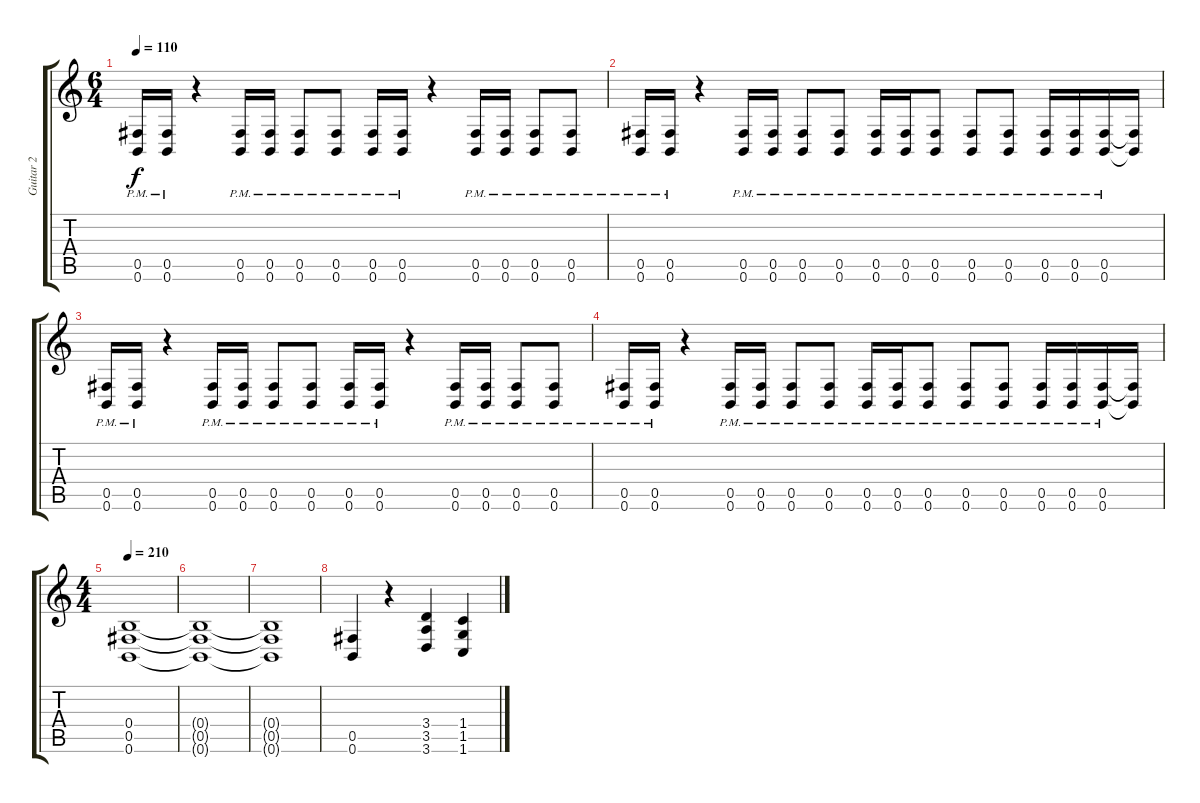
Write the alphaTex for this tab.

\track ("Guitar 2" "Guitar 2") {instrument distortionguitar}
\staff {score tabs}
\tuning (Db4 Ab3 E3 B2 Gb2 B1) {hide}
\ts (6 4)
\tempo 110
\clef g2
\ks c
(0.5{pm} 0.6{pm}).16{dy f} (0.5{pm} 0.6{pm}).16 r.4 (0.5{pm} 0.6{pm}).16 (0.5{pm} 0.6{pm}).16 (0.5{pm} 0.6{pm}).8 (0.5{pm} 0.6{pm}).8 (0.5{pm} 0.6{pm}).16 (0.5{pm} 0.6{pm}).16 r.4 (0.5{pm} 0.6{pm}).16 (0.5{pm} 0.6{pm}).16 (0.5{pm} 0.6{pm}).8 (0.5{pm} 0.6{pm}).8 |
(0.5{pm} 0.6{pm}).16 (0.5{pm} 0.6{pm}).16 r.4 (0.5{pm} 0.6{pm}).16 (0.5{pm} 0.6{pm}).16 (0.5{pm} 0.6{pm}).8 (0.5{pm} 0.6{pm}).8 (0.5{pm} 0.6{pm}).16 (0.5{pm} 0.6{pm}).16 (0.5{pm} 0.6{pm}).8 (0.5{pm} 0.6{pm}).8 (0.5{pm} 0.6{pm}).8 (0.5{pm} 0.6{pm}).16 (0.5{pm} 0.6{pm}).16 (0.5{pm} 0.6{pm}).16 (0.5{t} 0.6{t}).16 |
(0.5{pm} 0.6{pm}).16 (0.5{pm} 0.6{pm}).16 r.4 (0.5{pm} 0.6{pm}).16 (0.5{pm} 0.6{pm}).16 (0.5{pm} 0.6{pm}).8 (0.5{pm} 0.6{pm}).8 (0.5{pm} 0.6{pm}).16 (0.5{pm} 0.6{pm}).16 r.4 (0.5{pm} 0.6{pm}).16 (0.5{pm} 0.6{pm}).16 (0.5{pm} 0.6{pm}).8 (0.5{pm} 0.6{pm}).8 |
(0.5{pm} 0.6{pm}).16 (0.5{pm} 0.6{pm}).16 r.4 (0.5{pm} 0.6{pm}).16 (0.5{pm} 0.6{pm}).16 (0.5{pm} 0.6{pm}).8 (0.5{pm} 0.6{pm}).8 (0.5{pm} 0.6{pm}).16 (0.5{pm} 0.6{pm}).16 (0.5{pm} 0.6{pm}).8 (0.5{pm} 0.6{pm}).8 (0.5{pm} 0.6{pm}).8 (0.5{pm} 0.6{pm}).16 (0.5{pm} 0.6{pm}).16 (0.5{pm} 0.6{pm}).16 (0.5{t} 0.6{t}).16 |
\ts (4 4)
\tempo 210
(0.4 0.5 0.6).1 |
(0.4{t} 0.5{t} 0.6{t}).1 |
(0.4{t} 0.5{t} 0.6{t}).1 |
(0.5 0.6).4 r.4 (3.4 3.5 3.6).4 (1.4 1.5 1.6).4
